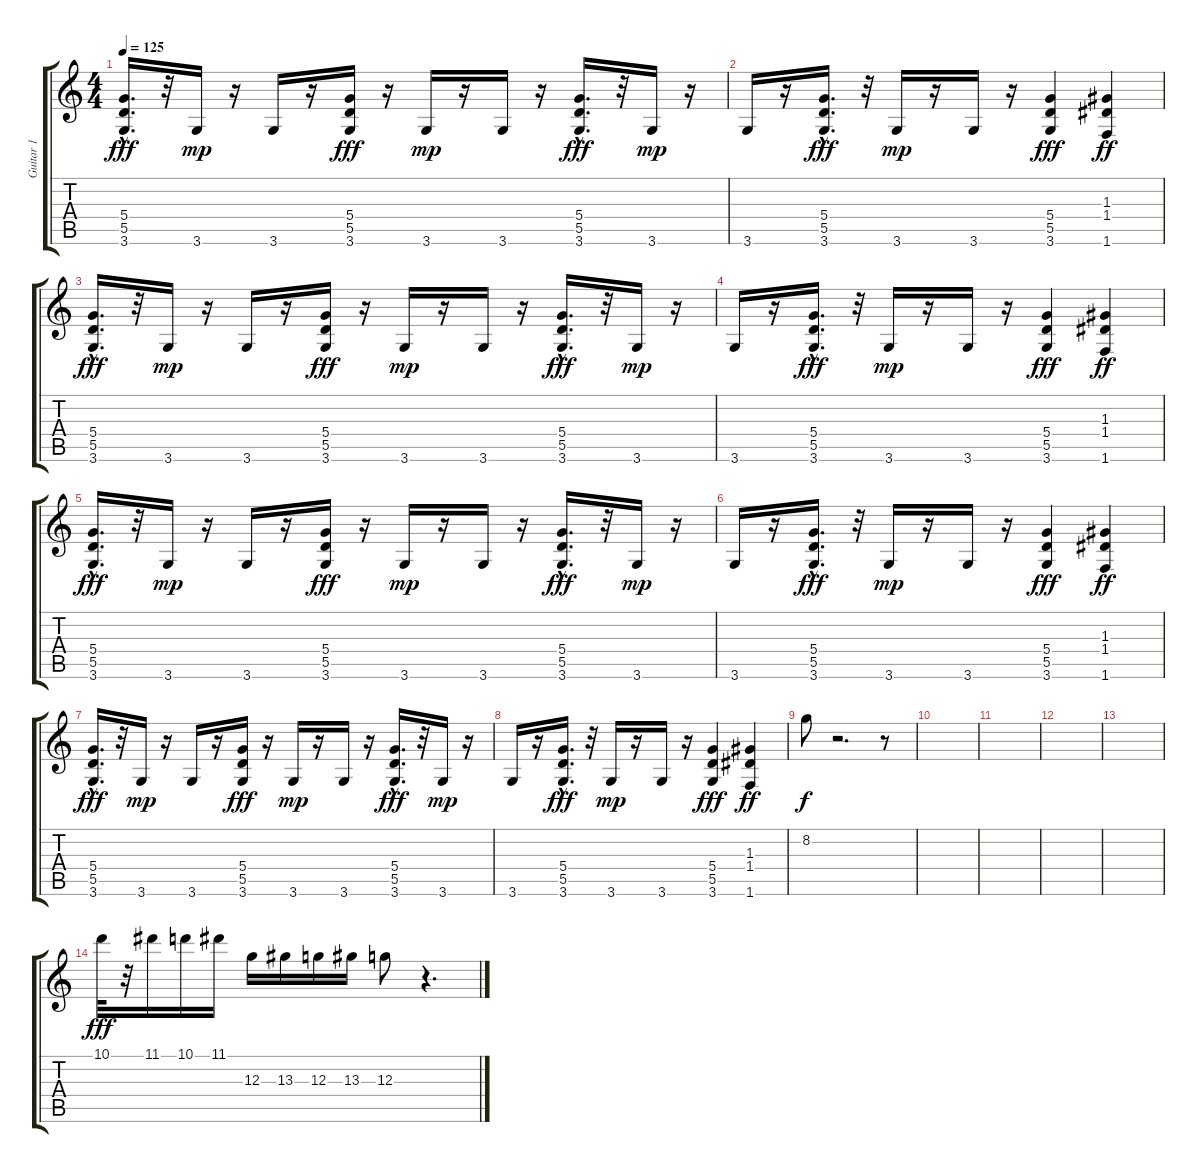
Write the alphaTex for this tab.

\track ("Guitar 1" "Guitar 1") {instrument overdrivenguitar}
\staff {score tabs}
\tuning (E4 B3 G3 D3 A2 E2) {hide}
\ts (4 4)
\tempo 125
\clef g2
\ks c
(5.4 5.5{hac} 3.6{hac}).16{d dy fff} r.32 3.6.16{dy mp} r.16 3.6.16 r.16 (5.4 5.5 3.6).16{dy fff} r.16 3.6.16{dy mp} r.16 3.6.16 r.16 (5.4{hac} 5.5{hac} 3.6{hac}).16{d dy fff} r.32 3.6.16{dy mp} r.16 |
3.6.16 r.16 (5.4 5.5{hac} 3.6{hac}).16{d dy fff} r.32 3.6.16{dy mp} r.16 3.6.16 r.16 (5.4 5.5 3.6).4{dy fff} (1.3 1.4 1.6).4{dy ff} |
(5.4 5.5{hac} 3.6{hac}).16{d dy fff} r.32 3.6.16{dy mp} r.16 3.6.16 r.16 (5.4 5.5 3.6).16{dy fff} r.16 3.6.16{dy mp} r.16 3.6.16 r.16 (5.4 5.5{hac} 3.6{hac}).16{d dy fff} r.32 3.6.16{dy mp} r.16 |
3.6.16 r.16 (5.4 5.5{hac} 3.6{hac}).16{d dy fff} r.32 3.6.16{dy mp} r.16 3.6.16 r.16 (5.4 5.5 3.6).4{dy fff} (1.3 1.4 1.6).4{dy ff} |
(5.4 5.5{hac} 3.6{hac}).16{d dy fff} r.32 3.6.16{dy mp} r.16 3.6.16 r.16 (5.4 5.5 3.6).16{dy fff} r.16 3.6.16{dy mp} r.16 3.6.16 r.16 (5.4 5.5{hac} 3.6{hac}).16{d dy fff} r.32 3.6.16{dy mp} r.16 |
3.6.16 r.16 (5.4 5.5{hac} 3.6{hac}).16{d dy fff} r.32 3.6.16{dy mp} r.16 3.6.16 r.16 (5.4 5.5 3.6).4{dy fff} (1.3 1.4 1.6).4{dy ff} |
(5.4 5.5{hac} 3.6{hac}).16{d dy fff} r.32 3.6.16{dy mp} r.16 3.6.16 r.16 (5.4 5.5 3.6).16{dy fff} r.16 3.6.16{dy mp} r.16 3.6.16 r.16 (5.4 5.5{hac} 3.6{hac}).16{d dy fff} r.32 3.6.16{dy mp} r.16 |
3.6.16 r.16 (5.4 5.5{hac} 3.6{hac}).16{d dy fff} r.32 3.6.16{dy mp} r.16 3.6.16 r.16 (5.4 5.5 3.6).4{dy fff} (1.3 1.4 1.6).4{dy ff} |
8.2.8{dy f} r.2{d} r.8 |
|
|
|
|
10.1.32{dy fff} r.32 11.1.16 10.1.16 11.1.16 12.3.16 13.3.16 12.3.16 13.3.16 12.3.8 r.4{d}
